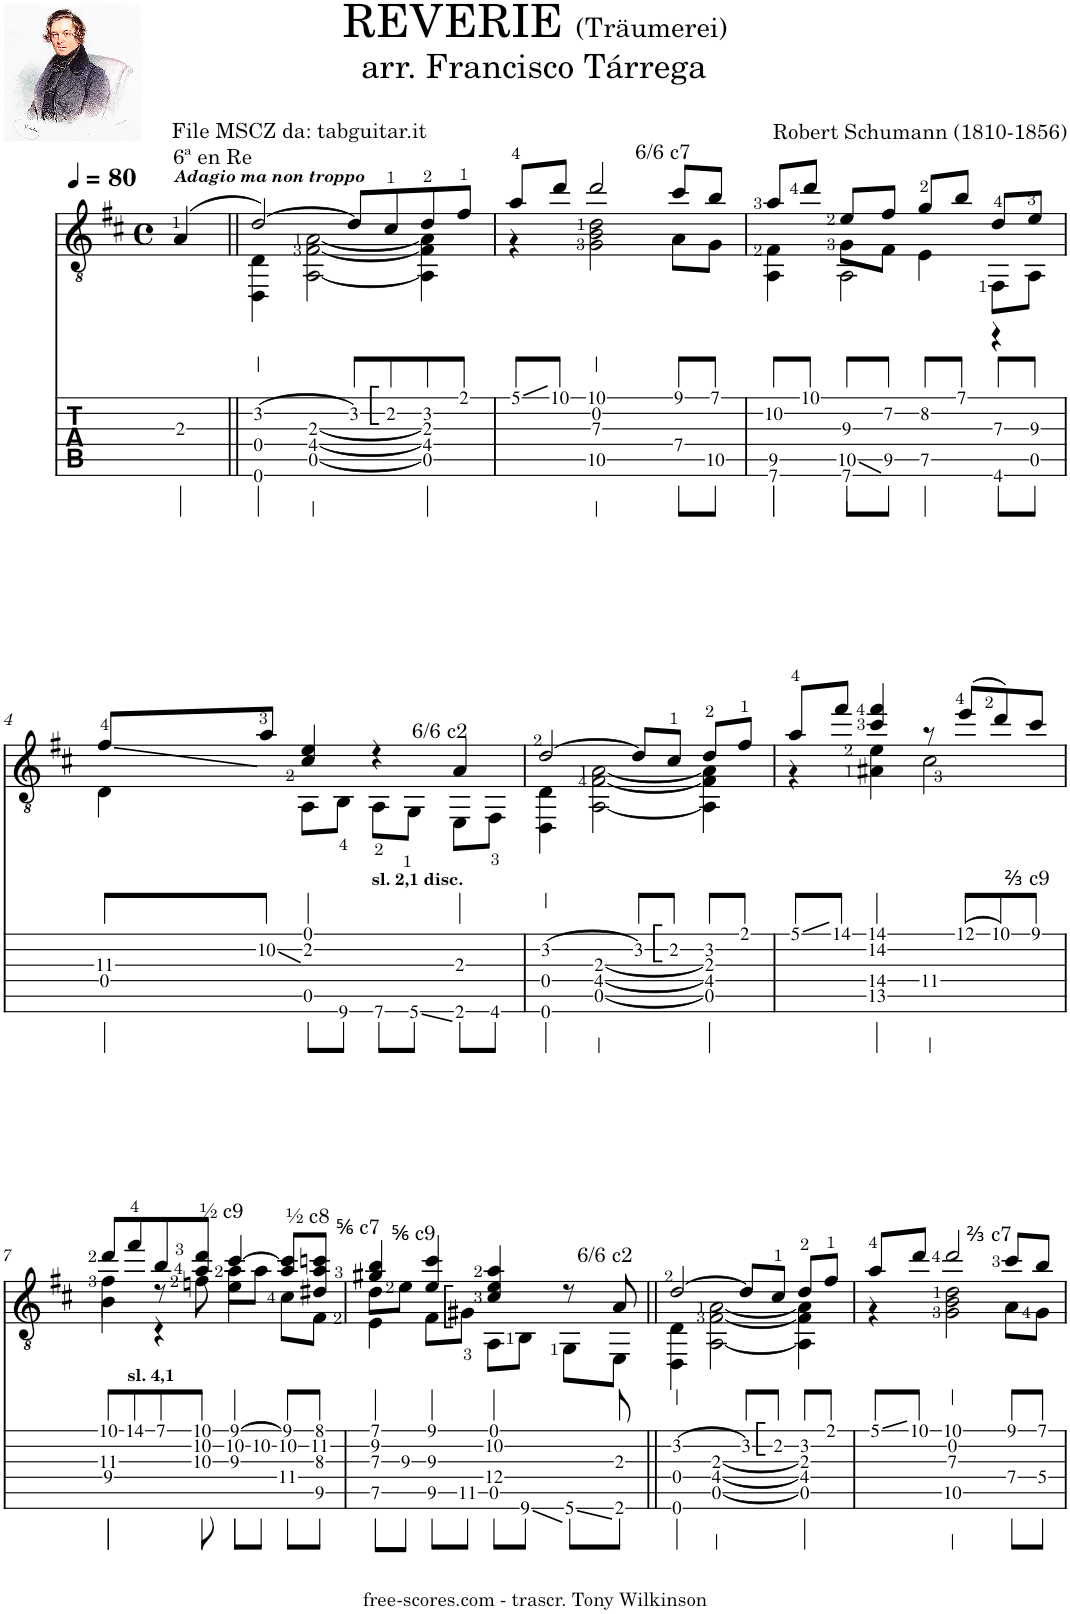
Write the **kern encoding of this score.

**kern	**kern
*part2	*part1
*staff2	*staff1
*I"Chitarra classica (Intavolatura)	*I"Classical Guitar
*stria6	*
*	*clefGv2
*k[f#c#]	*k[f#c#]
*M4/4	*M4/4
*met(c)	*met(c)
*MM80	*MM80
=	=
!	!LO:TX:a:Bi:t=Adagio ma non troppo
!	!LO:TX:a:t=6ª en Re
4A\	(4A/
=1||	=1||
*^	*^
[2d/	4DD\ 4D\	[2d/)	4DD\ 4D\
.	[2AA\ [2F#\ [2A\	.	[2AA\ [2F#\ [2A\
8d/L]	.	8d/L]	.
8c#/	.	8c#/	.
8d/	4AA\] 4F#\] 4A\]	8d/	4AA\] 4F#\] 4A\]
8f#/J	.	8f#/J	.
=2	=2	=2	=2
8a/L	4r	8a/L	4r
8dd/J	.	8dd/J	.
2dd/	2G\ 2d\ 2B\	2dd/	2G\ 2B\ 2d\
!	!	!LO:TX:a:t=6/6 c7	!
8cc#/L	8A\L	8cc#/L	8A\L
8b/J	8G\J	8b/J	8G\J
=3	=3	=3	=3
*	*^	*	*^
8a/L	4F#\	4AA\	8a/L	4F#\	4AA\
8dd/J	.	.	8dd/J	.	.
8e/L	8G\L	2AA\	8e/L	8G\L	2AA\
8f#/J	8F#\J	.	8f#/J	8F#\J	.
8g/L	4E\	.	8g/L	4E\	.
8b/J	.	.	8b/J	.	.
8d/L	8FF#\L	4r	8d/L	8FF#\L	4r
8e/J	8AA\J	.	8e/J	8AA\J	.
*	*v	*v	*	*	*
*	*	*	*v	*v
!!LO:LB:g=z
=4	=4	=4	=4
8f#/L	4D\	8f#/L	4D\
8a/J	.	8a/J	.
4c#/ 4e/	8AA\L	4c#/ 4e/	8AA\L
.	8BB\J	.	8BB\J
!LO:TX:a:B:t=sl. 2,1 disc.	!	!	!
4r	8AA\L	4r	8AA\L
.	8GG\J	.	8GG\J
!	!	!LO:TX:a:t=6/6 c2	!
4A/	8EE\L	4A/	8EE\L
.	8FF#\J	.	8FF#\J
=5	=5	=5	=5
[2d/	4DD\ 4D\	[2d/	4DD\ 4D\
.	[2AA\ [2F#\ [2A\	.	[2AA\ [2F#\ [2A\
8d/L]	.	8d/L]	.
8c#/J	.	8c#/J	.
8d/L	4AA\] 4F#\] 4A\]	8d/L	4AA\] 4F#\] 4A\]
8f#/J	.	8f#/J	.
=6	=6	=6	=6
8a/L	4r	8a/L	4r
8ff#/J	.	8ff#/J	.
4cc#/ 4ff#/	4A#X\ 4e\	4cc#/ 4ff#/	4A#X\ 4e\
8r	2c#\	8r	2c#\
(8ee/L	.	(8ee/L	.
8dd/)	.	8dd/)	.
!LO:TX:a:t=⅔ c9	!	!	!
8cc#/J	.	8cc#/J	.
!!LO:LB:g=z
=7	=7	=7	=7
*	*^	*	*^
8dd/L	4f#\	4B\	8dd/L	4f#\	4B\
!LO:TX:a:B:t=sl. 4,1	!	!	!	!	!
8ff#/	.	.	8ff#/	.	.
8b/	8r	4r	8b/	8r	4r
8a/ 8dd/J	8fn\	.	8a/ 8dd/J	8fn\	.
!	!	!	!LO:TX:a:t=½ c9	!	!
[4cc#/	8a\L	4e\	[4cc#/	8a\L	4e\
.	8a\J	.	.	8a\J	.
8a/ 8cc#/]L	8c#\L	4ryy	8a/ 8cc#/]L	8c#\L	4ryy
!	!	!	!LO:TX:a:t=½ c8	!	!
8d#X/ 8a#X/ 8ccn/J	8F#\J	.	8d#X/ 8a/ 8ccn/J	8F#\J	.
=8	=8	=8	=8	=8	=8
!	!	!	!LO:TX:a:t=⅚ c7	!	!
4g#X/ 4b/	8d\L	4E\	4g#X/ 4b/	8d\L	4E\
.	8e\J	.	.	8e\J	.
!	!	!	!LO:TX:a:t=⅚ c9	!	!
4e/ 4cc#/	8F#\L	2.ryy	4e/ 4cc#/	8F#\L	2.ryy
.	8G#X\J	.	.	8G#X\J	.
4d/ 4a/ 4e/	8AA\L	.	4c#/ 4e/ 4a/	8AA\L	.
.	8BB\J	.	.	8BB\J	.
8r	8GG\L	.	8r	8GG\L	.
!	!	!	!LO:TX:a:t=6/6 c2	!	!
8A/	8EE\J	.	8A/	8EE\J	.
*	*v	*v	*	*	*
*	*	*	*v	*v
=9||	=9||	=9||	=9||
[2d/	4DD\ 4D\	[2d/	4DD\ 4D\
.	[2AA\ [2F#\ [2A\	.	[2AA\ [2F#\ [2A\
8d/L]	.	8d/L]	.
8c#/J	.	8c#/J	.
8d/L	4AA\] 4F#\] 4A\]	8d/L	4AA\] 4F#\] 4A\]
8f#/J	.	8f#/J	.
=10	=10	=10	=10
8a/L	4r	8a/L	4r
8dd/J	.	8dd/J	.
2dd/	2G\ 2d\ 2B\	2dd/	2G\ 2B\ 2d\
!	!	!LO:TX:a:t=⅔ c7	!
8cc#/L	8A\L	8cc#/L	8A\L
8b/J	8G\J	8b/J	8G\J
*v	*v	*	*
*	*v	*v
=	=
*-	*-
